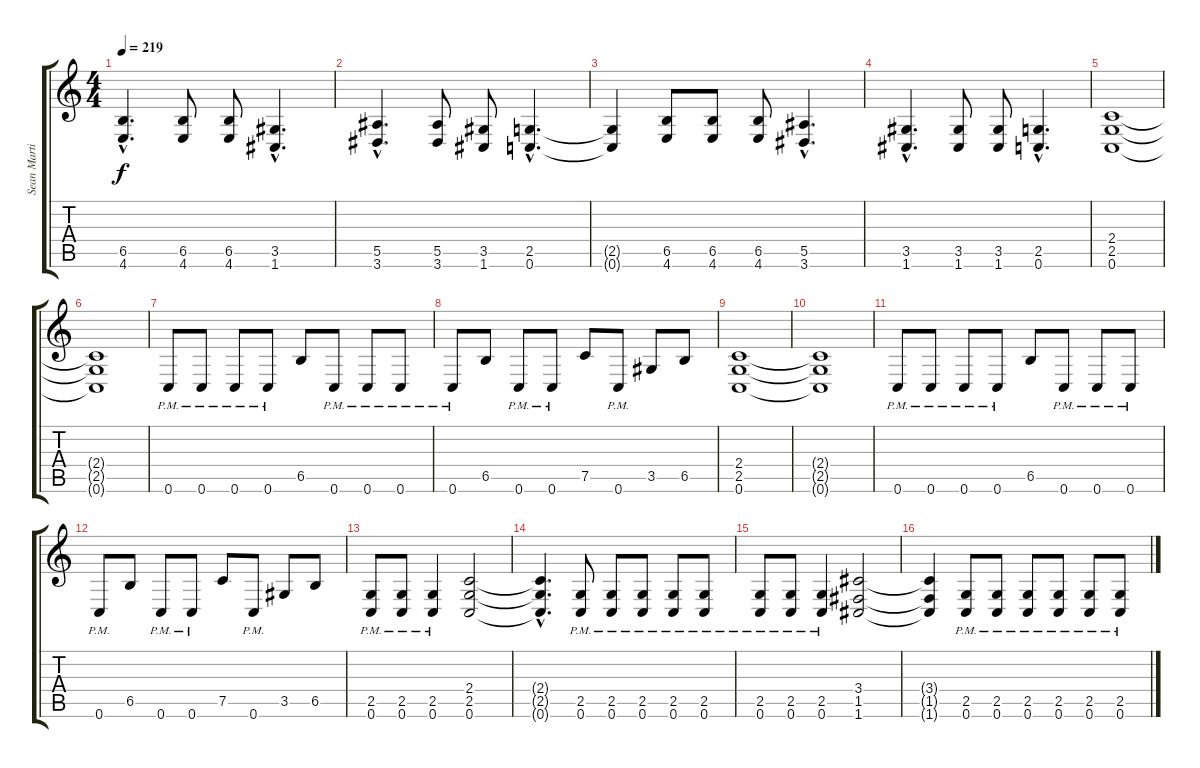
\track ("Sean Martin (Guitar)" "Sean Marti") {instrument overdrivenguitar}
\staff {score tabs}
\tuning (C4 G3 Eb3 Bb2 F2 C2) {hide}
\ts (4 4)
\tempo 219
\clef g2
\ks c
(6.5{hac} 4.6{hac}).4{d dy f} (6.5 4.6).8 (6.5 4.6).8 (3.5{hac} 1.6{hac}).4{d} |
(5.5{hac} 3.6{hac}).4{d} (5.5 3.6).8 (3.5 1.6).8 (2.5{hac} 0.6{hac}).4{d} |
(2.5{t} 0.6{t}).4 (6.5 4.6).8 (6.5 4.6).8 (6.5 4.6).8 (5.5{hac} 3.6{hac}).4{d} |
(3.5{hac} 1.6{hac}).4{d} (3.5 1.6).8 (3.5 1.6).8 (2.5{hac} 0.6{hac}).4{d} |
(2.4 2.5 0.6).1 |
(2.4{t} 2.5{t} 0.6{t}).1 |
0.6{pm}.8 0.6{pm}.8 0.6{pm}.8 0.6{pm}.8 6.5.8 0.6{pm}.8 0.6{pm}.8 0.6{pm}.8 |
0.6{pm}.8 6.5.8 0.6{pm}.8 0.6{pm}.8 7.5.8 0.6{pm}.8 3.5.8 6.5.8 |
(2.4 2.5 0.6).1 |
(2.4{t} 2.5{t} 0.6{t}).1 |
0.6{pm}.8 0.6{pm}.8 0.6{pm}.8 0.6{pm}.8 6.5.8 0.6{pm}.8 0.6{pm}.8 0.6{pm}.8 |
0.6{pm}.8 6.5.8 0.6{pm}.8 0.6{pm}.8 7.5.8 0.6{pm}.8 3.5.8 6.5.8 |
(2.5{pm} 0.6{pm}).8 (2.5{pm} 0.6{pm}).8 (2.5{pm} 0.6{pm}).4 (2.4 2.5 0.6).2 |
(2.4{hac t} 2.5{hac t} 0.6{hac t}).4{d} (2.5{pm} 0.6{pm}).8 (2.5{pm} 0.6{pm}).8 (2.5{pm} 0.6{pm}).8 (2.5{pm} 0.6{pm}).8 (2.5{pm} 0.6{pm}).8 |
(2.5{pm} 0.6{pm}).8 (2.5{pm} 0.6{pm}).8 (2.5{pm} 0.6{pm}).4 (3.4 1.5 1.6).2 |
(3.4{t} 1.5{t} 1.6{t}).4 (2.5{pm} 0.6{pm}).8 (2.5{pm} 0.6{pm}).8 (2.5{pm} 0.6{pm}).8 (2.5{pm} 0.6{pm}).8 (2.5{pm} 0.6{pm}).8 (2.5{pm} 0.6{pm}).8
